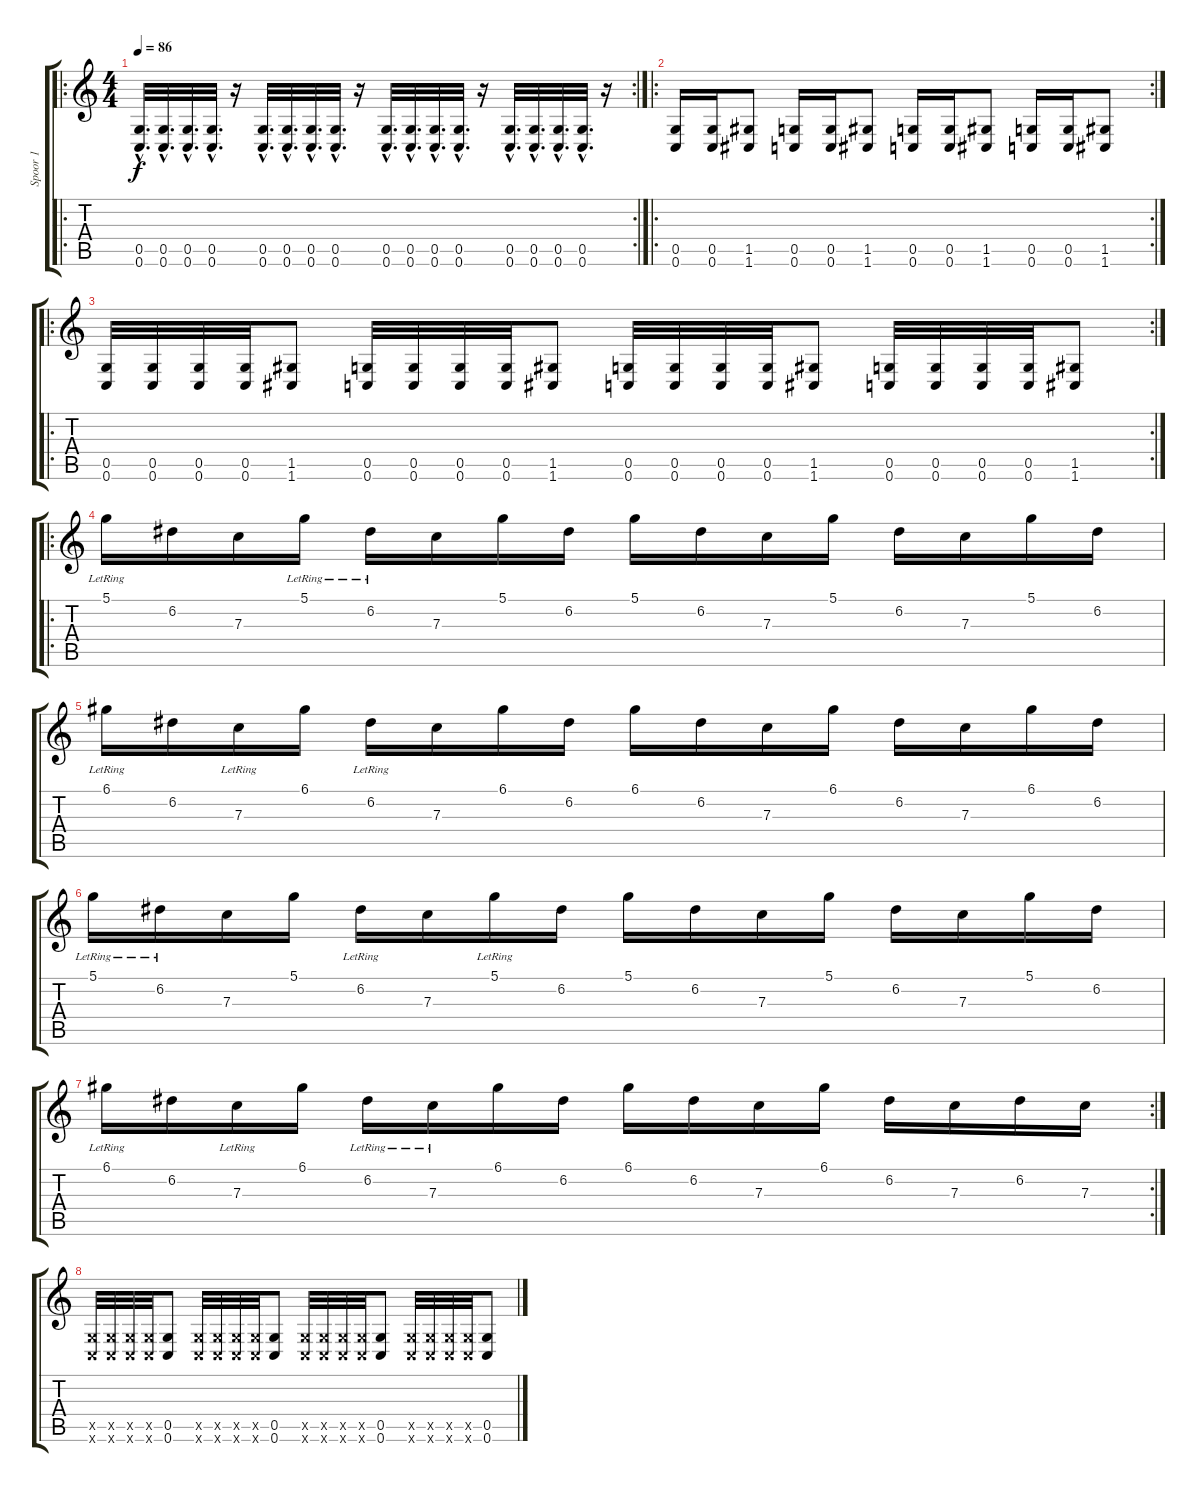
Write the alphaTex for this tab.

\track ("Spoor 1" "Spoor 1") {instrument distortionguitar}
\staff {score tabs}
\tuning (D4 A3 F3 C3 G2 C2) {hide}
\ro
\rc 2
\ts (4 4)
\tempo 86
\clef g2
\ks c
(0.5{hac} 0.6{hac}).32{d dy f} (0.5{hac} 0.6{hac}).32{d} (0.5{hac} 0.6{hac}).32{d} (0.5{hac} 0.6{hac}).32{d} r.16 (0.5{hac} 0.6{hac}).32{d} (0.5{hac} 0.6{hac}).32{d} (0.5{hac} 0.6{hac}).32{d} (0.5{hac} 0.6{hac}).32{d} r.16 (0.5{hac} 0.6{hac}).32{d} (0.5{hac} 0.6{hac}).32{d} (0.5{hac} 0.6{hac}).32{d} (0.5{hac} 0.6{hac}).32{d} r.16 (0.5{hac} 0.6{hac}).32{d} (0.5{hac} 0.6{hac}).32{d} (0.5{hac} 0.6{hac}).32{d} (0.5{hac} 0.6{hac}).32{d} r.16 |
\ro
\rc 2
(0.5 0.6).16 (0.5 0.6).16 (1.5 1.6).8 (0.5 0.6).16 (0.5 0.6).16 (1.5 1.6).8 (0.5 0.6).16 (0.5 0.6).16 (1.5 1.6).8 (0.5 0.6).16 (0.5 0.6).16 (1.5 1.6).8 |
\ro
\rc 2
(0.5 0.6).32 (0.5 0.6).32 (0.5 0.6).32 (0.5 0.6).32 (1.5 1.6).8 (0.5 0.6).32 (0.5 0.6).32 (0.5 0.6).32 (0.5 0.6).32 (1.5 1.6).8 (0.5 0.6).32 (0.5 0.6).32 (0.5 0.6).32 (0.5 0.6).32 (1.5 1.6).8 (0.5 0.6).32 (0.5 0.6).32 (0.5 0.6).32 (0.5 0.6).32 (1.5 1.6).8 |
\ro
5.1{lr}.16 6.2.16 7.3.16 5.1{lr}.16 6.2{lr}.16 7.3.16 5.1.16 6.2.16 5.1.16 6.2.16 7.3.16 5.1.16 6.2.16 7.3.16 5.1.16 6.2.16 |
6.1{lr}.16 6.2.16 7.3{lr}.16 6.1.16 6.2{lr}.16 7.3.16 6.1.16 6.2.16 6.1.16 6.2.16 7.3.16 6.1.16 6.2.16 7.3.16 6.1.16 6.2.16 |
5.1{lr}.16 6.2{lr}.16 7.3.16 5.1.16 6.2{lr}.16 7.3.16 5.1{lr}.16 6.2.16 5.1.16 6.2.16 7.3.16 5.1.16 6.2.16 7.3.16 5.1.16 6.2.16 |
\rc 2
6.1{lr}.16 6.2.16 7.3{lr}.16 6.1.16 6.2{lr}.16 7.3{lr}.16 6.1.16 6.2.16 6.1.16 6.2.16 7.3.16 6.1.16 6.2.16 7.3.16 6.2.16 7.3.16 |
(0.5{x} 0.6{x}).32 (0.5{x} 0.6{x}).32 (0.5{x} 0.6{x}).32 (0.5{x} 0.6{x}).32 (0.5 0.6).8 (0.5{x} 0.6{x}).32 (0.5{x} 0.6{x}).32 (0.5{x} 0.6{x}).32 (0.5{x} 0.6{x}).32 (0.5 0.6).8 (0.5{x} 0.6{x}).32 (0.5{x} 0.6{x}).32 (0.5{x} 0.6{x}).32 (0.5{x} 0.6{x}).32 (0.5 0.6).8 (0.5{x} 0.6{x}).32 (0.5{x} 0.6{x}).32 (0.5{x} 0.6{x}).32 (0.5{x} 0.6{x}).32 (0.5 0.6).8
